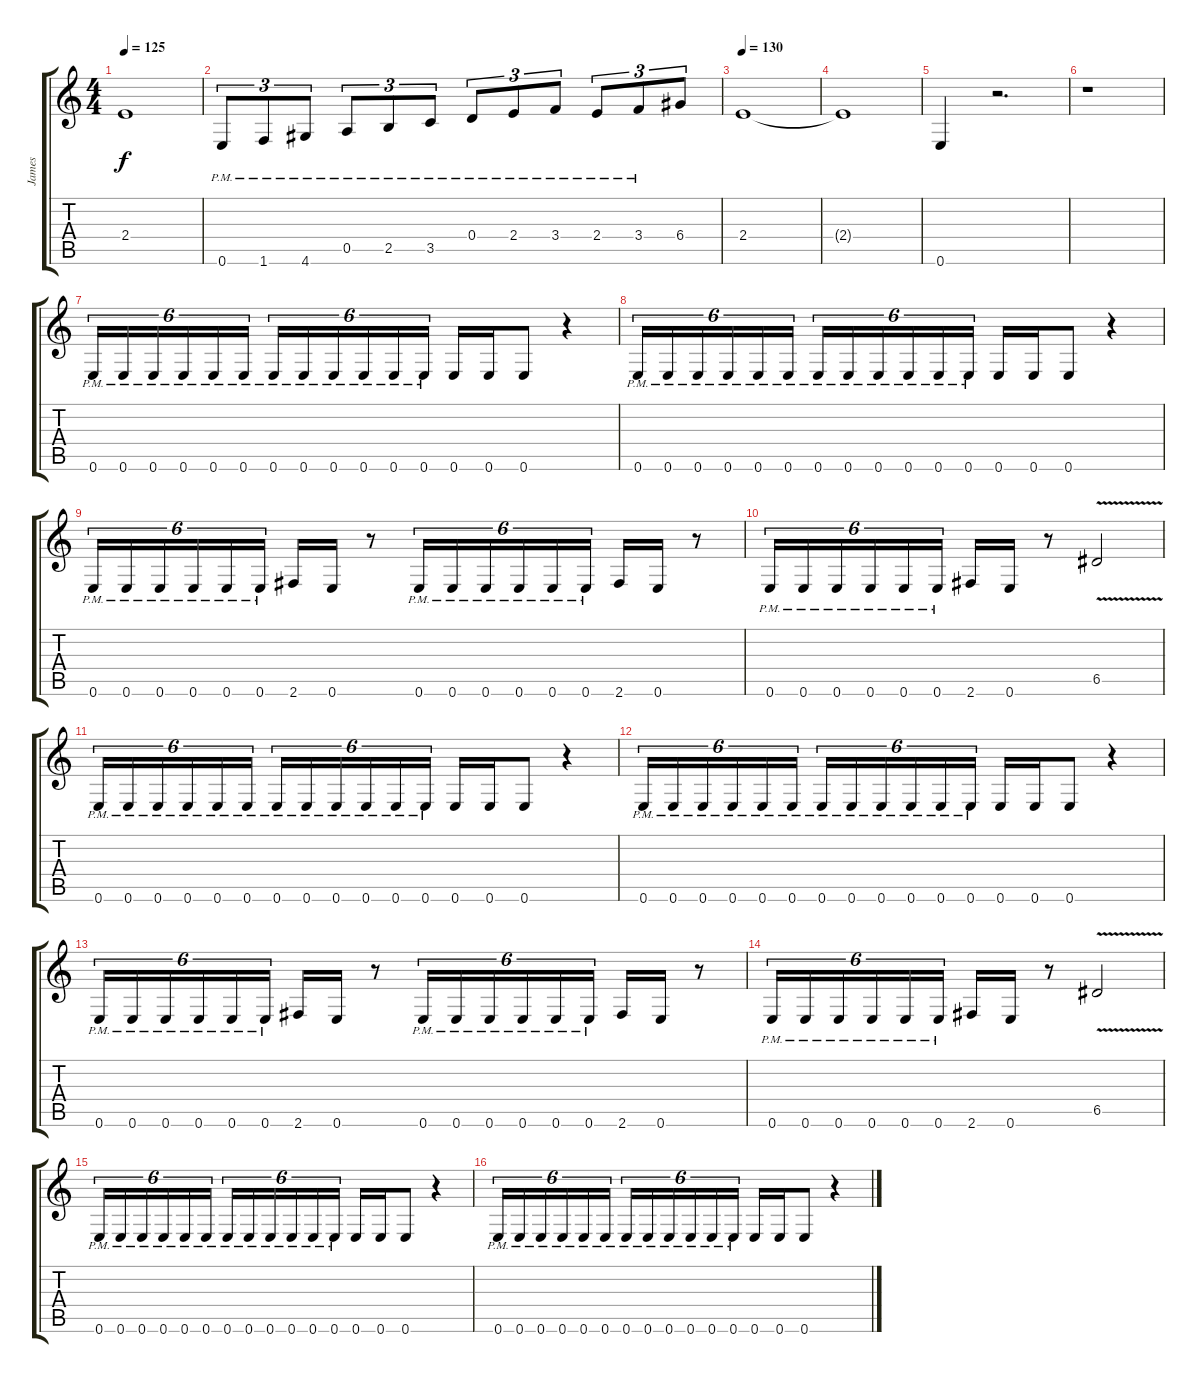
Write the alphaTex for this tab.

\track ("James" "James") {instrument distortionguitar}
\staff {score tabs}
\tuning (E4 B3 G3 D3 A2 E2) {hide}
\ts (4 4)
\tempo 125
\clef g2
\ks c
2.4.1{dy f} |
0.6{pm}.8{tu (3 2)} 1.6{pm}.8{tu (3 2)} 4.6{pm}.8{tu (3 2)} 0.5{pm}.8{tu (3 2)} 2.5{pm}.8{tu (3 2)} 3.5{pm}.8{tu (3 2)} 0.4{pm}.8{tu (3 2)} 2.4{pm}.8{tu (3 2)} 3.4{pm}.8{tu (3 2)} 2.4{pm}.8{tu (3 2)} 3.4{pm}.8{tu (3 2)} 6.4.8{tu (3 2)} |
\tempo 130
2.4.1 |
2.4{t}.1 |
0.6.4 r.2{d} |
r.1 |
0.6{pm}.16{tu (6 4)} 0.6{pm}.16{tu (6 4)} 0.6{pm}.16{tu (6 4)} 0.6{pm}.16{tu (6 4)} 0.6{pm}.16{tu (6 4)} 0.6{pm}.16{tu (6 4)} 0.6{pm}.16{tu (6 4)} 0.6{pm}.16{tu (6 4)} 0.6{pm}.16{tu (6 4)} 0.6{pm}.16{tu (6 4)} 0.6{pm}.16{tu (6 4)} 0.6{pm}.16{tu (6 4)} 0.6.16 0.6.16 0.6.8 r.4 |
0.6{pm}.16{tu (6 4)} 0.6{pm}.16{tu (6 4)} 0.6{pm}.16{tu (6 4)} 0.6{pm}.16{tu (6 4)} 0.6{pm}.16{tu (6 4)} 0.6{pm}.16{tu (6 4)} 0.6{pm}.16{tu (6 4)} 0.6{pm}.16{tu (6 4)} 0.6{pm}.16{tu (6 4)} 0.6{pm}.16{tu (6 4)} 0.6{pm}.16{tu (6 4)} 0.6{pm}.16{tu (6 4)} 0.6.16 0.6.16 0.6.8 r.4 |
0.6{pm}.16{tu (6 4)} 0.6{pm}.16{tu (6 4)} 0.6{pm}.16{tu (6 4)} 0.6{pm}.16{tu (6 4)} 0.6{pm}.16{tu (6 4)} 0.6{pm}.16{tu (6 4)} 2.6.16 0.6.16 r.8 0.6{pm}.16{tu (6 4)} 0.6{pm}.16{tu (6 4)} 0.6{pm}.16{tu (6 4)} 0.6{pm}.16{tu (6 4)} 0.6{pm}.16{tu (6 4)} 0.6{pm}.16{tu (6 4)} 2.6.16 0.6.16 r.8 |
0.6{pm}.16{tu (6 4)} 0.6{pm}.16{tu (6 4)} 0.6{pm}.16{tu (6 4)} 0.6{pm}.16{tu (6 4)} 0.6{pm}.16{tu (6 4)} 0.6{pm}.16{tu (6 4)} 2.6.16 0.6.16 r.8 6.5{v}.2 |
0.6{pm}.16{tu (6 4)} 0.6{pm}.16{tu (6 4)} 0.6{pm}.16{tu (6 4)} 0.6{pm}.16{tu (6 4)} 0.6{pm}.16{tu (6 4)} 0.6{pm}.16{tu (6 4)} 0.6{pm}.16{tu (6 4)} 0.6{pm}.16{tu (6 4)} 0.6{pm}.16{tu (6 4)} 0.6{pm}.16{tu (6 4)} 0.6{pm}.16{tu (6 4)} 0.6{pm}.16{tu (6 4)} 0.6.16 0.6.16 0.6.8 r.4 |
0.6{pm}.16{tu (6 4)} 0.6{pm}.16{tu (6 4)} 0.6{pm}.16{tu (6 4)} 0.6{pm}.16{tu (6 4)} 0.6{pm}.16{tu (6 4)} 0.6{pm}.16{tu (6 4)} 0.6{pm}.16{tu (6 4)} 0.6{pm}.16{tu (6 4)} 0.6{pm}.16{tu (6 4)} 0.6{pm}.16{tu (6 4)} 0.6{pm}.16{tu (6 4)} 0.6{pm}.16{tu (6 4)} 0.6.16 0.6.16 0.6.8 r.4 |
0.6{pm}.16{tu (6 4)} 0.6{pm}.16{tu (6 4)} 0.6{pm}.16{tu (6 4)} 0.6{pm}.16{tu (6 4)} 0.6{pm}.16{tu (6 4)} 0.6{pm}.16{tu (6 4)} 2.6.16 0.6.16 r.8 0.6{pm}.16{tu (6 4)} 0.6{pm}.16{tu (6 4)} 0.6{pm}.16{tu (6 4)} 0.6{pm}.16{tu (6 4)} 0.6{pm}.16{tu (6 4)} 0.6{pm}.16{tu (6 4)} 2.6.16 0.6.16 r.8 |
0.6{pm}.16{tu (6 4)} 0.6{pm}.16{tu (6 4)} 0.6{pm}.16{tu (6 4)} 0.6{pm}.16{tu (6 4)} 0.6{pm}.16{tu (6 4)} 0.6{pm}.16{tu (6 4)} 2.6.16 0.6.16 r.8 6.5{v}.2 |
0.6{pm}.16{tu (6 4)} 0.6{pm}.16{tu (6 4)} 0.6{pm}.16{tu (6 4)} 0.6{pm}.16{tu (6 4)} 0.6{pm}.16{tu (6 4)} 0.6{pm}.16{tu (6 4)} 0.6{pm}.16{tu (6 4)} 0.6{pm}.16{tu (6 4)} 0.6{pm}.16{tu (6 4)} 0.6{pm}.16{tu (6 4)} 0.6{pm}.16{tu (6 4)} 0.6{pm}.16{tu (6 4)} 0.6.16 0.6.16 0.6.8 r.4 |
0.6{pm}.16{tu (6 4)} 0.6{pm}.16{tu (6 4)} 0.6{pm}.16{tu (6 4)} 0.6{pm}.16{tu (6 4)} 0.6{pm}.16{tu (6 4)} 0.6{pm}.16{tu (6 4)} 0.6{pm}.16{tu (6 4)} 0.6{pm}.16{tu (6 4)} 0.6{pm}.16{tu (6 4)} 0.6{pm}.16{tu (6 4)} 0.6{pm}.16{tu (6 4)} 0.6{pm}.16{tu (6 4)} 0.6.16 0.6.16 0.6.8 r.4
